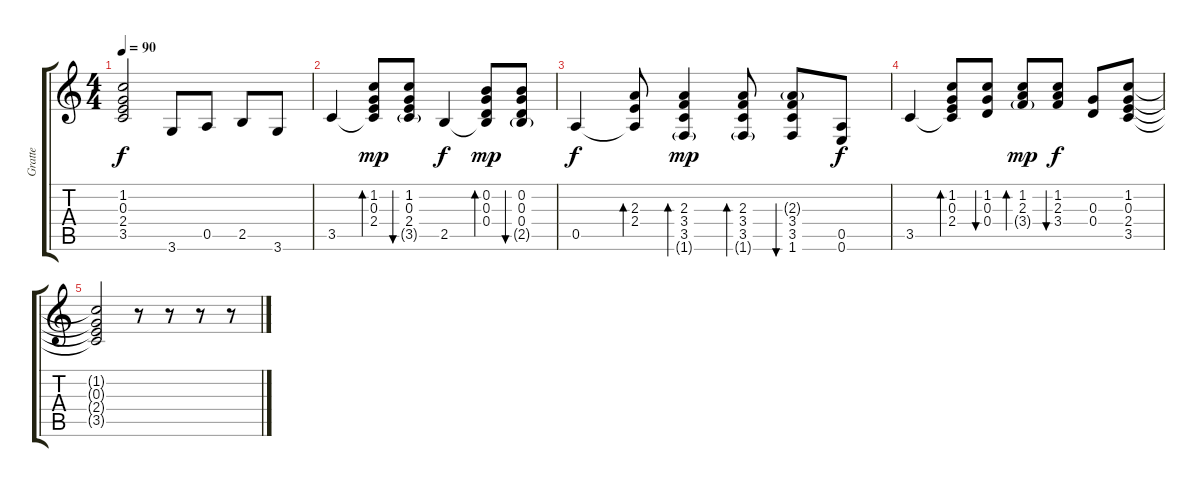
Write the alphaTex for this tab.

\track ("Gratte" "Gratte") {instrument acousticguitarsteel}
\staff {score tabs}
\tuning (E4 B3 G3 D3 A2 E2) {hide}
\ts (4 4)
\tempo 90
\clef g2
\ks c
(1.2{t} 0.3{t} 2.4{t} 3.5{t}).2{dy f} 3.6.8 0.5.8 2.5.8 3.6.8 |
3.5.4 (1.2 0.3 2.4 3.5{t}).8{bd 30 dy mp} (1.2 0.3 2.4 3.5{g}).8{bu 30} 2.5.4{dy f} (0.2 0.3 0.4 2.5{t}).8{bd 30 dy mp} (0.2 0.3 0.4 2.5{g}).8{bu 30} |
0.5.4{dy f} (2.3 2.4 0.5{t}).8{bd 30} (2.3 3.4 3.5 1.6{g}).4{bd 30 dy mp} (2.3 3.4 3.5 1.6{g}).8{bd 30} (2.3{g} 3.4 3.5 1.6).8{bu 30} (0.5 0.6).8{dy f} |
3.5.4 (1.2 0.3 2.4 3.5{t}).8{bd 30} (1.2 0.3 0.4).8{bu 30} (1.2 2.3 3.4{g}).8{bd 30 dy mp} (1.2 2.3 3.4).8{bu 30 dy f} (0.3 0.4).8 (1.2 0.3 2.4 3.5).8 |
(1.2{t} 0.3{t} 2.4{t} 3.5{t}).2 r.8 r.8 r.8 r.8
